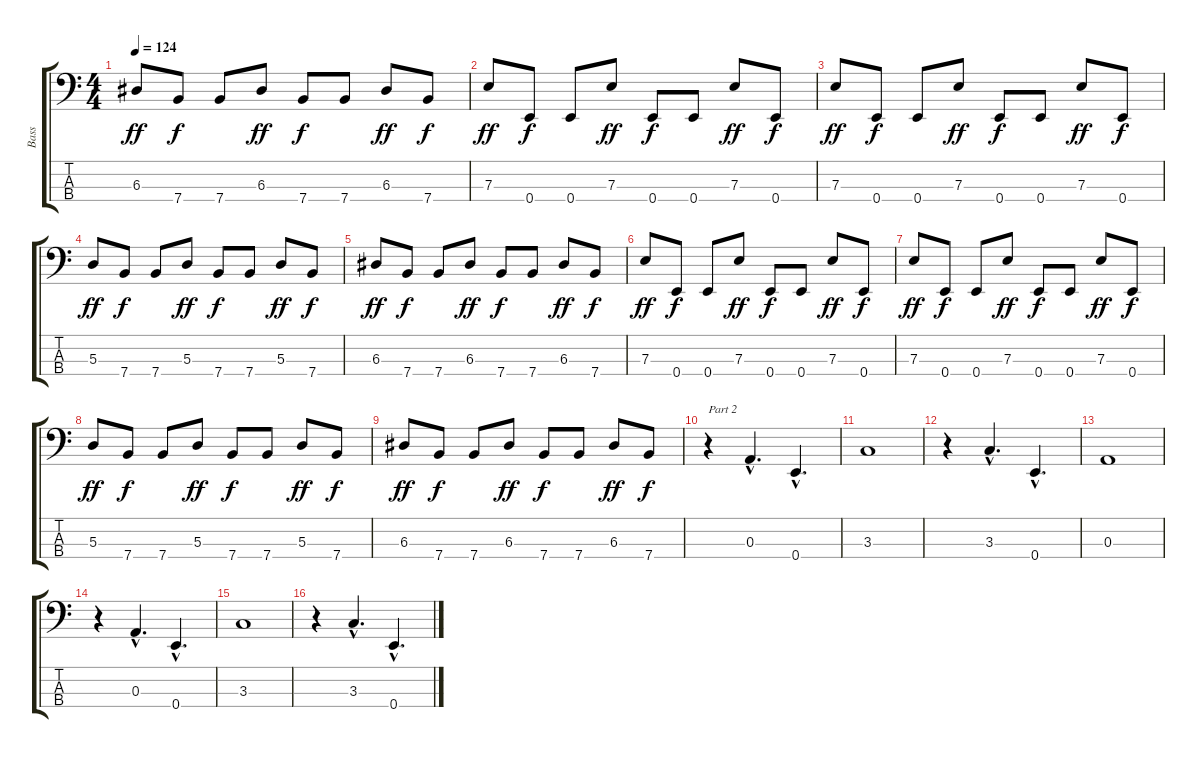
\track ("Bass" "Bass") {instrument electricbasspick}
\staff {score tabs}
\tuning (G2 D2 A1 E1) {hide}
\ts (4 4)
\tempo 124
\clef f4
\ks c
6.3.8{dy ff} 7.4.8{dy f} 7.4.8 6.3.8{dy ff} 7.4.8{dy f} 7.4.8 6.3.8{dy ff} 7.4.8{dy f} |
7.3.8{dy ff} 0.4.8{dy f} 0.4.8 7.3.8{dy ff} 0.4.8{dy f} 0.4.8 7.3.8{dy ff} 0.4.8{dy f} |
7.3.8{dy ff} 0.4.8{dy f} 0.4.8 7.3.8{dy ff} 0.4.8{dy f} 0.4.8 7.3.8{dy ff} 0.4.8{dy f} |
5.3.8{dy ff} 7.4.8{dy f} 7.4.8 5.3.8{dy ff} 7.4.8{dy f} 7.4.8 5.3.8{dy ff} 7.4.8{dy f} |
6.3.8{dy ff} 7.4.8{dy f} 7.4.8 6.3.8{dy ff} 7.4.8{dy f} 7.4.8 6.3.8{dy ff} 7.4.8{dy f} |
7.3.8{dy ff} 0.4.8{dy f} 0.4.8 7.3.8{dy ff} 0.4.8{dy f} 0.4.8 7.3.8{dy ff} 0.4.8{dy f} |
7.3.8{dy ff} 0.4.8{dy f} 0.4.8 7.3.8{dy ff} 0.4.8{dy f} 0.4.8 7.3.8{dy ff} 0.4.8{dy f} |
5.3.8{dy ff} 7.4.8{dy f} 7.4.8 5.3.8{dy ff} 7.4.8{dy f} 7.4.8 5.3.8{dy ff} 7.4.8{dy f} |
6.3.8{dy ff} 7.4.8{dy f} 7.4.8 6.3.8{dy ff} 7.4.8{dy f} 7.4.8 6.3.8{dy ff} 7.4.8{dy f} |
r.4{txt "Part 2"} 0.3{hac}.4{d} 0.4{hac}.4{d} |
3.3.1 |
r.4 3.3{hac}.4{d} 0.4{hac}.4{d} |
0.3.1 |
r.4 0.3{hac}.4{d} 0.4{hac}.4{d} |
3.3.1 |
r.4 3.3{hac}.4{d} 0.4{hac}.4{d}
